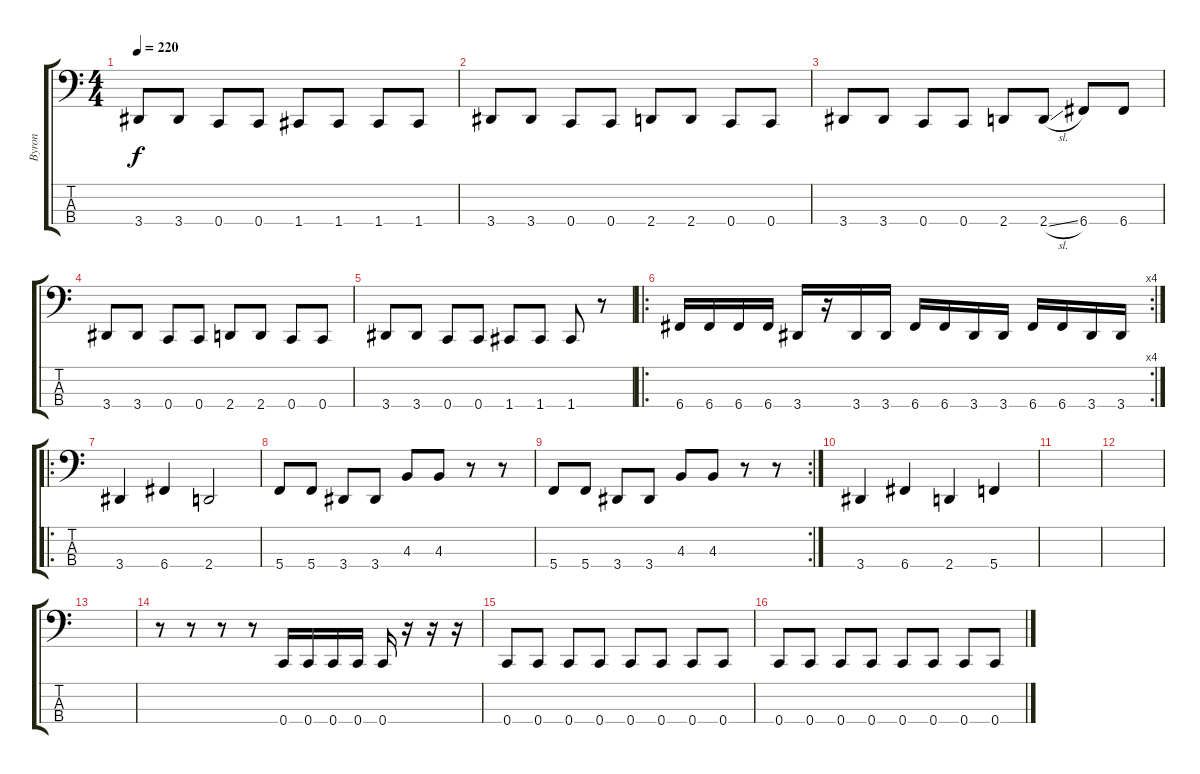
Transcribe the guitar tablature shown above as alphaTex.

\track ("Byron" "Byron") {instrument electricbasspick}
\staff {score tabs}
\tuning (G2 C2 G1 C1) {hide}
\ts (4 4)
\tempo 220
\clef f4
\ks c
3.4.8{dy f} 3.4.8 0.4.8 0.4.8 1.4.8 1.4.8 1.4.8 1.4.8 |
3.4.8 3.4.8 0.4.8 0.4.8 2.4.8 2.4.8 0.4.8 0.4.8 |
3.4.8 3.4.8 0.4.8 0.4.8 2.4.8 2.4{sl}.8 6.4.8 6.4.8 |
3.4.8 3.4.8 0.4.8 0.4.8 2.4.8 2.4.8 0.4.8 0.4.8 |
3.4.8 3.4.8 0.4.8 0.4.8 1.4.8 1.4.8 1.4.8 r.8 |
\ro
\rc 4
6.4.16 6.4.16 6.4.16 6.4.16 3.4.16 r.16 3.4.16 3.4.16 6.4.16 6.4.16 3.4.16 3.4.16 6.4.16 6.4.16 3.4.16 3.4.16 |
\ro
3.4.4 6.4.4 2.4.2 |
5.4.8 5.4.8 3.4.8 3.4.8 4.3.8 4.3.8 r.8 r.8 |
\rc 2
5.4.8 5.4.8 3.4.8 3.4.8 4.3.8 4.3.8 r.8 r.8 |
3.4.4 6.4.4 2.4.4 5.4.4 |
|
|
|
r.8 r.8 r.8 r.8 0.4.16 0.4.16 0.4.16 0.4.16 0.4.16 r.16 r.16 r.16 |
0.4.8 0.4.8 0.4.8 0.4.8 0.4.8 0.4.8 0.4.8 0.4.8 |
0.4.8 0.4.8 0.4.8 0.4.8 0.4.8 0.4.8 0.4.8 0.4.8
